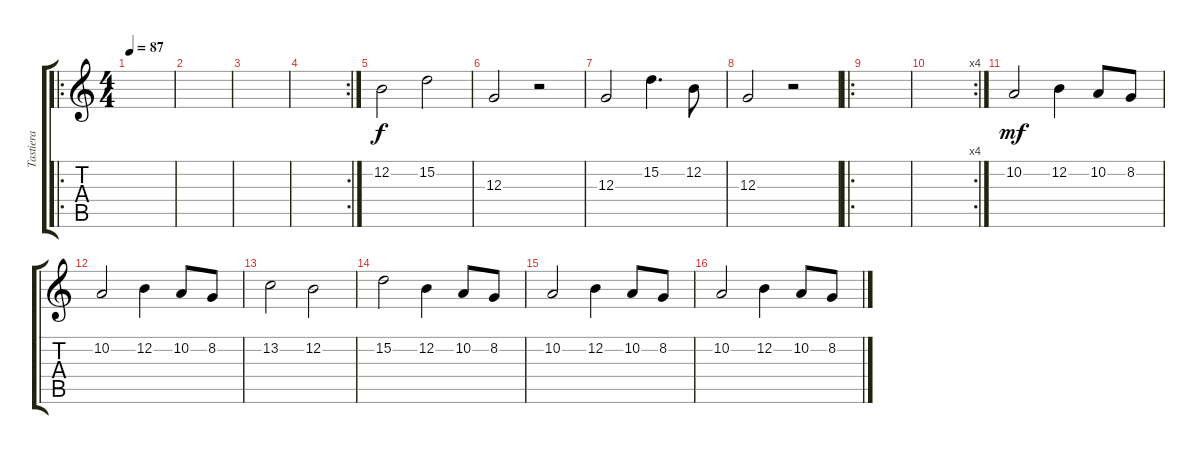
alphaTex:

\track ("Tastiera" "Tastiera") {instrument harmonica}
\staff {score tabs}
\tuning (E4 B3 G3 D3 A2 E2) {hide}
\ro
\ts (4 4)
\tempo 87
\clef g2
\ks c
|
|
|
\rc 2
|
12.2.2{instrument panflute} 15.2.2 |
12.3.2 r.2 |
12.3.2 15.2.4{d} 12.2.8 |
12.3.2 r.2 |
\ro
|
\rc 4
|
10.2.2{dy mf instrument harmonica} 12.2.4 10.2.8 8.2.8 |
10.2.2 12.2.4 10.2.8 8.2.8 |
13.2.2 12.2.2 |
15.2.2 12.2.4 10.2.8 8.2.8 |
10.2.2{instrument harmonica} 12.2.4 10.2.8 8.2.8 |
10.2.2 12.2.4 10.2.8 8.2.8
